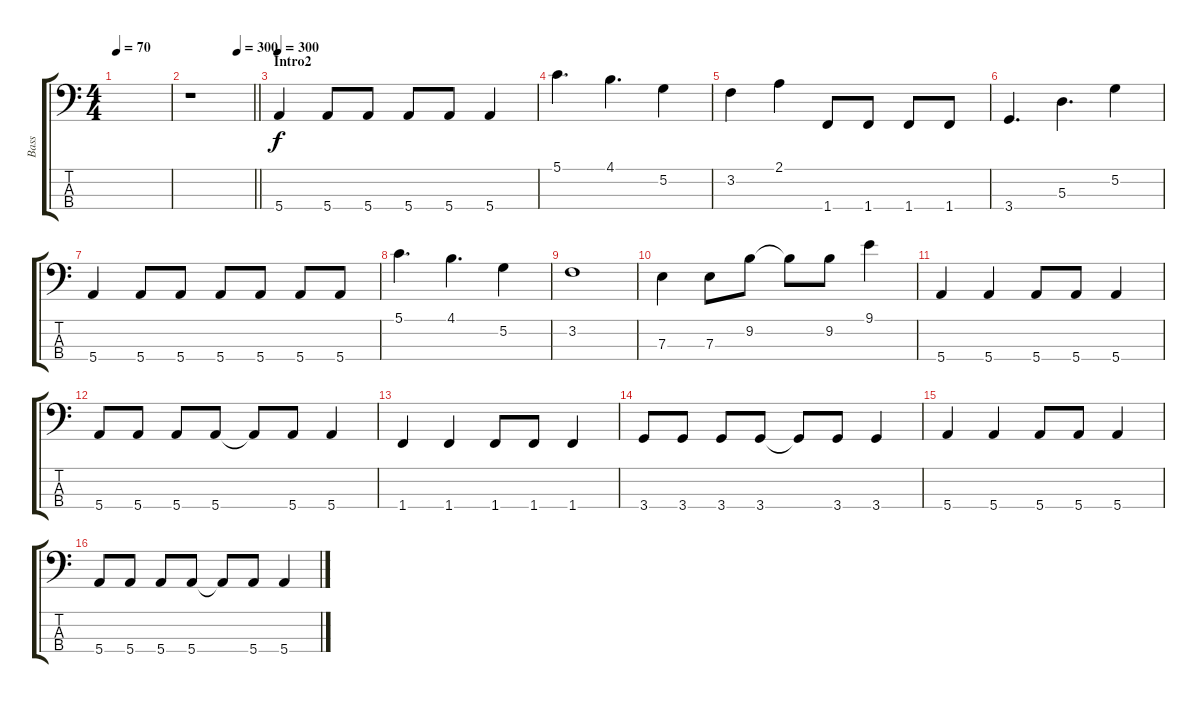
\track ("Bass" "Bass") {instrument electricbassfinger}
\staff {score tabs}
\tuning (G2 D2 A1 E1) {hide}
\ts (4 4)
\tempo 70
\clef f4
\ks c
|
\tempo (300 0.75)
\barLineRight lightlight
r.1 |
\section ("" "Intro2")
\tempo 300
5.4.4 5.4.8 5.4.8 5.4.8 5.4.8 5.4.4 |
5.1.4{d} 4.1.4{d} 5.2.4 |
3.2.4 2.1.4 1.4.8 1.4.8 1.4.8 1.4.8 |
3.4.4{d} 5.3.4{d} 5.2.4 |
5.4.4 5.4.8 5.4.8 5.4.8 5.4.8 5.4.8 5.4.8 |
5.1.4{d} 4.1.4{d} 5.2.4 |
3.2.1 |
7.3.4 7.3.8 9.2.8 9.2{t}.8 9.2.8 9.1.4 |
5.4.4 5.4.4 5.4.8 5.4.8 5.4.4 |
5.4.8 5.4.8 5.4.8 5.4.8 5.4{t}.8 5.4.8 5.4.4 |
1.4.4 1.4.4 1.4.8 1.4.8 1.4.4 |
3.4.8 3.4.8 3.4.8 3.4.8 3.4{t}.8 3.4.8 3.4.4 |
5.4.4 5.4.4 5.4.8 5.4.8 5.4.4 |
5.4.8 5.4.8 5.4.8 5.4.8 5.4{t}.8 5.4.8 5.4.4
